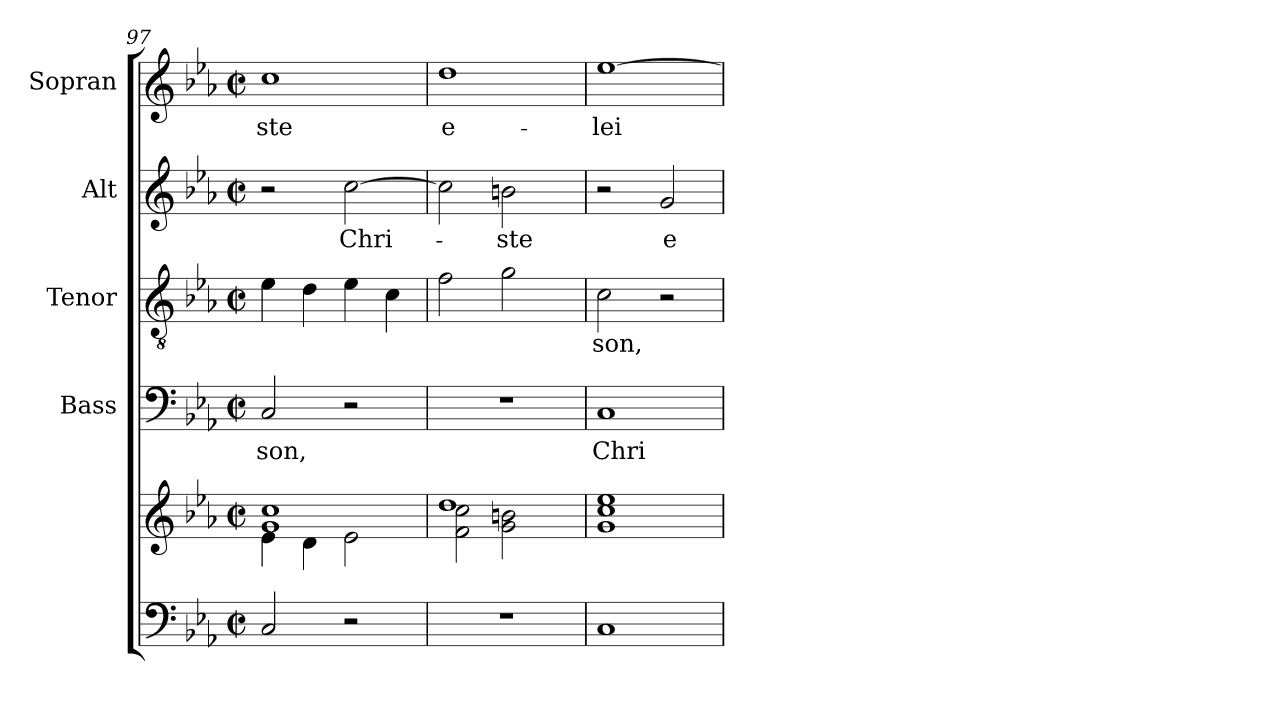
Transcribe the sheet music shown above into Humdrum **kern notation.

**kern	**kern	**kern	**text	**kern	**text	**kern	**text	**kern	**text
*part5	*part5	*part4	*part4	*part3	*part3	*part2	*part2	*part1	*part1
*staff6	*staff5	*staff4	*staff4	*staff3	*staff3	*staff2	*staff2	*staff1	*staff1
*	*	*I"Bass	*	*I"Tenor	*	*I"Alt	*	*I"Sopran	*
*	*	*I'B.	*	*I'T.	*	*I'A.	*	*I'S.	*
*clefF4	*clefG2	*clefF4	*	*clefGv2	*	*clefG2	*	*clefG2	*
*k[b-e-a-]	*k[b-e-a-]	*k[b-e-a-]	*	*k[b-e-a-]	*	*k[b-e-a-]	*	*k[b-e-a-]	*
*E-:	*E-:	*E-:	*	*E-:	*	*E-:	*	*E-:	*
*M2/2	*M2/2	*M2/2	*	*M2/2	*	*M2/2	*	*M2/2	*
*met(c|)	*met(c|)	*met(c|)	*	*met(c|)	*	*met(c|)	*	*met(c|)	*
=97	=97	=97	=97	=97	=97	=97	=97	=97	=97
*	*^	*	*	*	*	*	*	*	*
!	!	!	!	!LO:LY:b	!	!	!	!	!	!LO:LY:b
2C/	1g 1cc	4e-\	2C/	-son,	4e-\	.	2r	.	1cc	-ste
.	.	4d\	.	.	4d\	.	.	.	.	.
!	!	!	!	!	!	!	!	!LO:LY:b	!	!
2r	.	2e-\	2r	.	4e-\	.	[2cc\	Chri-	.	.
.	.	.	.	.	4c\	.	.	.	.	.
=98	=98	=98	=98	=98	=98	=98	=98	=98	=98	=98
!	!	!	!	!	!	!	!	!	!	!LO:LY:b
1r	1dd	2f\ 2cc\	1r	.	2f\	.	2cc\]	.	1dd	e-
!	!	!	!	!	!	!	!	!LO:LY:b	!	!
.	.	2g\ 2bn\	.	.	2g\	.	2bn\	-ste	.	.
=99	=99	=99	=99	=99	=99	=99	=99	=99	=99	=99
!	!	!	!	!LO:LY:b	!	!LO:LY:b	!	!	!	!LO:LY:b
*	*v	*v	*	*	*	*	*	*	*	*
1C	1g 1cc 1ee-	1C	Chri-	2c\	-son,	2r	.	[1ee-	-lei-
!	!	!	!	!	!	!	!LO:LY:b	!	!
.	.	.	.	2r	.	2g/	e-	.	.
=	=	=	=	=	=	=	=	=	=
*-	*-	*-	*-	*-	*-	*-	*-	*-	*-
